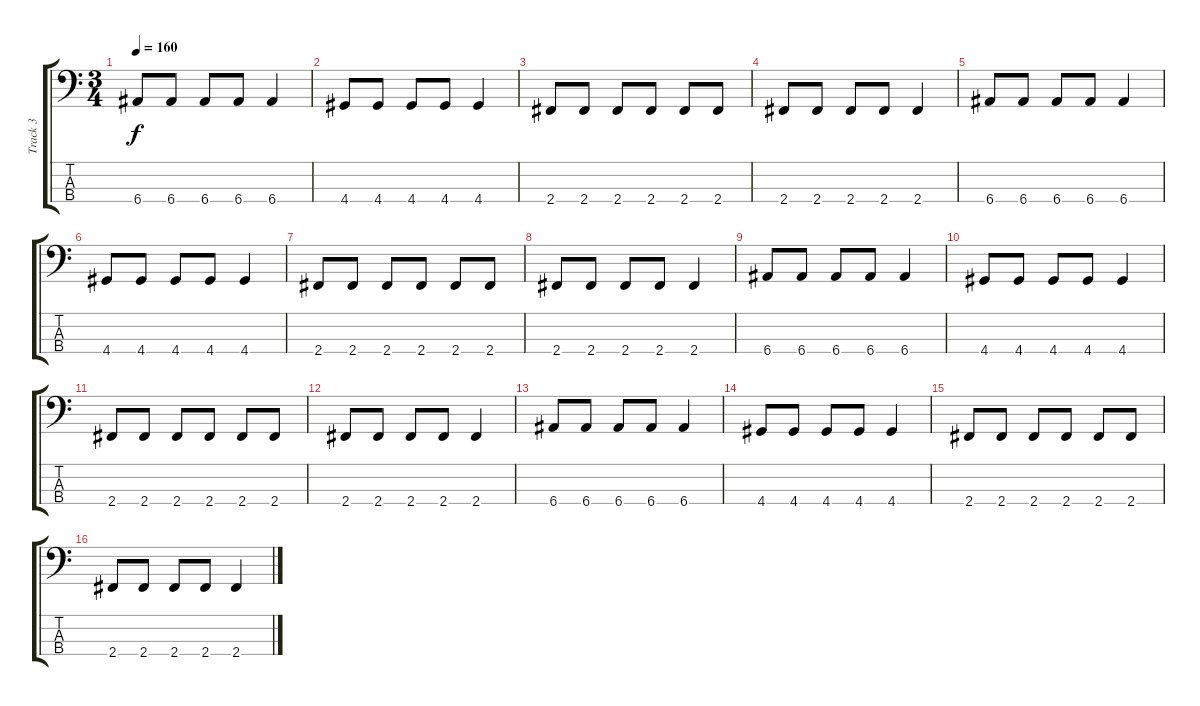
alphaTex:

\track ("Track 3" "Track 3") {instrument electricbasspick}
\staff {score tabs}
\tuning (G2 D2 A1 E1) {hide}
\ts (3 4)
\tempo 160
\clef f4
\ks c
6.4.8{dy f} 6.4.8 6.4.8 6.4.8 6.4.4 |
4.4.8 4.4.8 4.4.8 4.4.8 4.4.4 |
2.4.8 2.4.8 2.4.8 2.4.8 2.4.8 2.4.8 |
2.4.8 2.4.8 2.4.8 2.4.8 2.4.4 |
6.4.8 6.4.8 6.4.8 6.4.8 6.4.4 |
4.4.8 4.4.8 4.4.8 4.4.8 4.4.4 |
2.4.8 2.4.8 2.4.8 2.4.8 2.4.8 2.4.8 |
2.4.8 2.4.8 2.4.8 2.4.8 2.4.4 |
6.4.8 6.4.8 6.4.8 6.4.8 6.4.4 |
4.4.8 4.4.8 4.4.8 4.4.8 4.4.4 |
2.4.8 2.4.8 2.4.8 2.4.8 2.4.8 2.4.8 |
2.4.8 2.4.8 2.4.8 2.4.8 2.4.4 |
6.4.8 6.4.8 6.4.8 6.4.8 6.4.4 |
4.4.8 4.4.8 4.4.8 4.4.8 4.4.4 |
2.4.8 2.4.8 2.4.8 2.4.8 2.4.8 2.4.8 |
2.4.8 2.4.8 2.4.8 2.4.8 2.4.4
